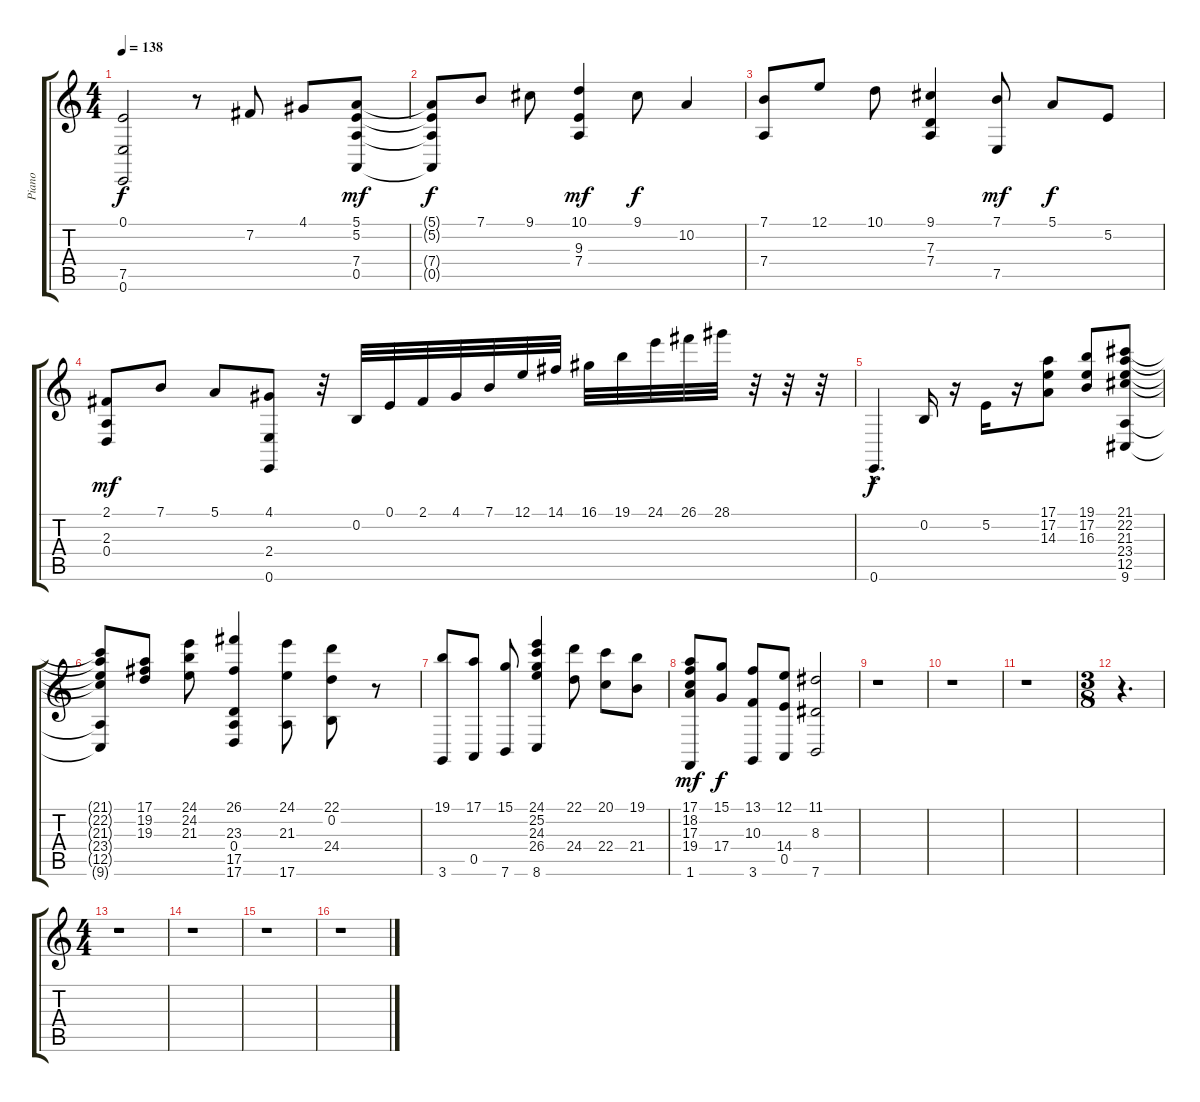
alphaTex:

\track ("Piano" "Piano") {instrument acousticgrandpiano}
\staff {score tabs}
\tuning (E4 B3 G3 D3 A2 E2) {hide}
\ts (4 4)
\tempo 138
\clef g2
\ks c
(0.1 7.5 0.6).2{dy f} r.8 7.2.8 4.1.8 (5.1 5.2 7.4 0.5).8{dy mf} |
(5.1{t} 5.2{t} 7.4{t} 0.5{t}).8{dy f} 7.1.8 9.1.8 (10.1 9.3 7.4).4{dy mf} 9.1.8{dy f} 10.2.4 |
(7.1 7.4).8 12.1.8 10.1.8 (9.1 7.3 7.4).4 (7.1 7.5).8{dy mf} 5.1.8{dy f} 5.2.8 |
(2.1 2.3 0.4).8{dy mf} 7.1.8 5.1.8 (4.1 2.4 0.6).8 r.32 0.2.32 0.1.32 2.1.32 4.1.32 7.1.32 12.1.32 14.1.32 16.1.32 19.1.32 24.1.32 26.1.32 28.1.32 r.32 r.32 r.32 |
0.6{hac}.4{d dy f} 0.2.16 r.16 5.2.16 r.16 (17.1 17.2 14.3).8 (19.1 17.2 16.3).8 (21.1 22.2 21.3 23.4 12.5 9.6).8 |
(21.1{t} 22.2{t} 21.3{t} 23.4{t} 12.5{t} 9.6{t}).8 (17.1 19.2 19.3).8 (24.1 24.2 21.3).8 (26.1 23.3 0.4 17.5 17.6).4 (24.1 21.3 17.6).8 (22.1 0.2 24.4).8 r.8 |
(19.1 3.6).8 (17.1 0.5).8 (15.1 7.6).8 (24.1 25.2 24.3 26.4 8.6).4 (22.1 24.4).8 (20.1 22.4).8 (19.1 21.4).8 |
(17.1 18.2 17.3 19.4 1.6).8{dy mf} (15.1 17.4).8{dy f} (13.1 10.3 3.6).8 (12.1 14.4 0.5).8 (11.1 8.3 7.6).2 |
r.1 |
r.1 |
r.1 |
\ts (3 8)
r.4{d} |
\ts (4 4)
r.1 |
r.1 |
r.1 |
r.1
